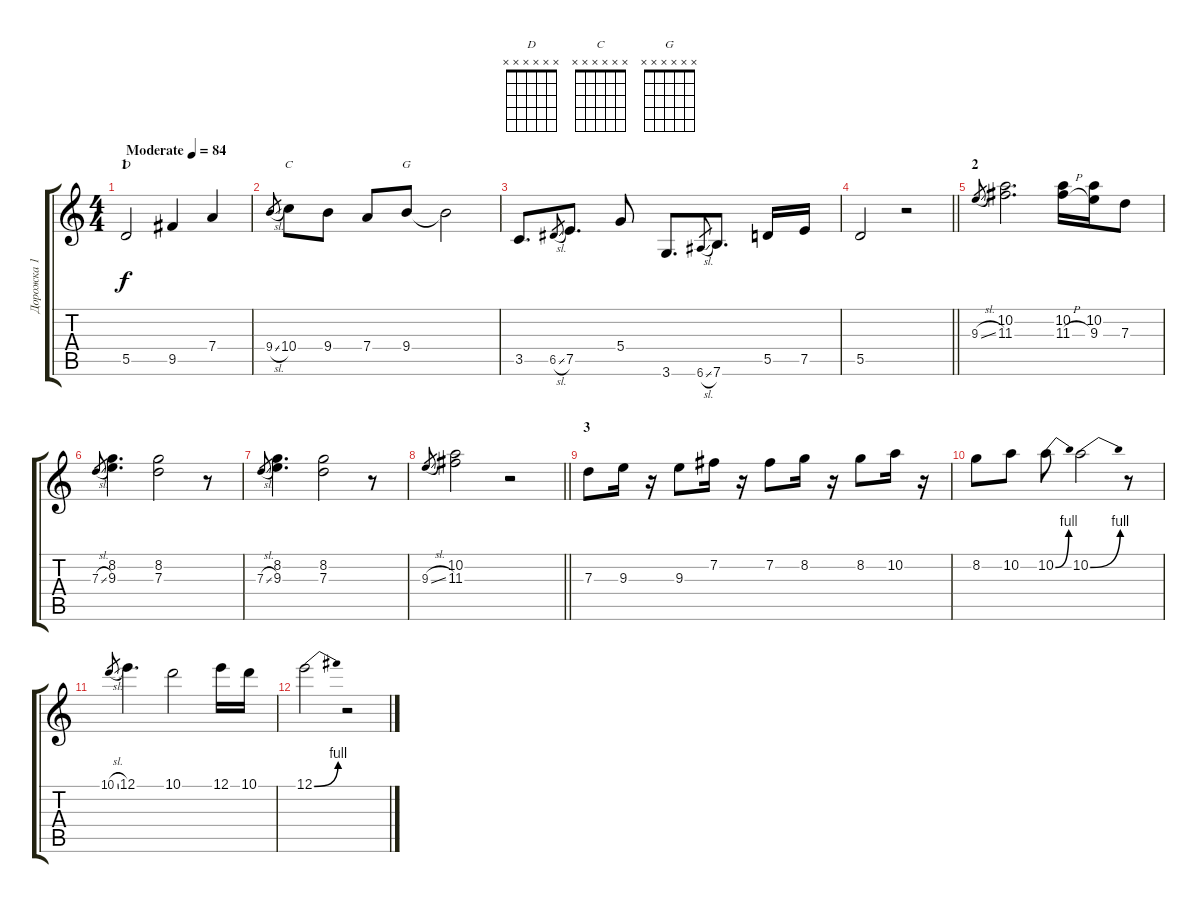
\track ("Дорожка 1" "Дорожка 1") {instrument overdrivenguitar}
\staff {score tabs}
\tuning (E4 B3 G3 D3 A2 E2) {hide}
\chord ("D" x x x x x x)
\chord ("C" x x x x x x)
\chord ("G" x x x x x x)
\ts (4 4)
\section ("" "1")
\tempo (84 "Moderate")
\clef g2
\ks c
5.5.2{ch "D" dy f instrument overdrivenguitar} 9.5.4 7.4.4 |
9.4{sl}.8{gr} 10.4.8{ch "C"} 9.4.8 7.4.8 9.4.8{ch "G"} 9.4{t}.2 |
3.5.8{d} 6.5{sl}.8{gr} 7.5.8{d} 5.4.8 3.6.8{d} 6.6{sl}.8{gr} 7.6.8{d} 5.5.16 7.5.16 |
\barLineRight lightlight
5.5.2 r.2 |
\section ("" "2")
9.3{sl}.8{gr} (10.2 11.3).2{d} (10.2 11.3{h}).16 (10.2 9.3).16 7.3.8 |
7.3{sl}.8{gr} (8.2 9.3).4{d} (8.2 7.3).2 r.8 |
7.3{sl}.8{gr} (8.2 9.3).4{d} (8.2 7.3).2 r.8 |
\barLineRight lightlight
9.3{sl}.8{gr} (10.2 11.3).2 r.2 |
\section ("" "3")
7.3.8 9.3.16 r.16 9.3.8 7.2.16 r.16 7.2.8 8.2.16 r.16 8.2.8 10.2.16 r.16 |
8.2.8 10.2.8 10.2{be (bend 0 0 60 4)}.8 10.2{be (bend 0 0 60 4)}.2 r.8 |
10.1{sl}.8{gr} 12.1.4{d} 10.1.2 12.1.16 10.1.16 |
12.1{be (bend 0 0 60 4)}.2 r.2
